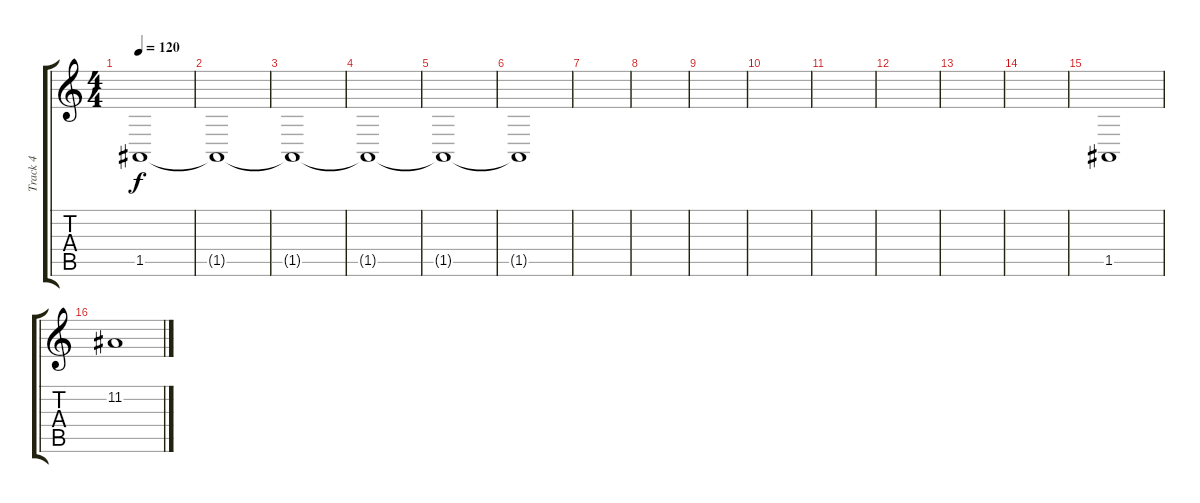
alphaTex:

\track ("Track 4" "Track 4") {instrument stringensemble2}
\staff {score tabs}
\tuning (E4 B3 G3 D3 A2 E2) {hide}
\ts (4 4)
\tempo 120
\clef g2
\ks c
1.5{t}.1{dy f} |
1.5{t}.1 |
1.5{t}.1 |
1.5{t}.1 |
1.5{t}.1 |
1.5{t}.1 |
|
|
|
|
|
|
|
|
1.5.1 |
11.2.1
